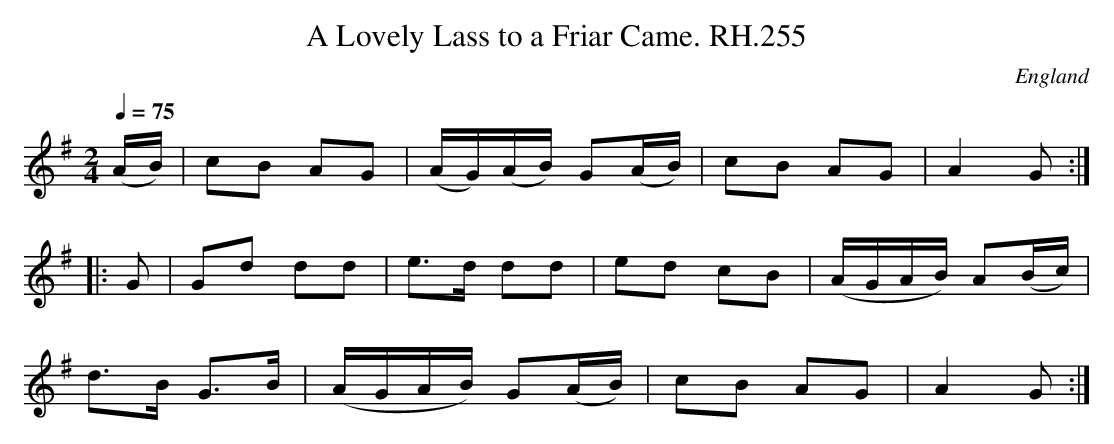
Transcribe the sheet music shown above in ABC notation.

X:1
T:Lovely Lass to a Friar Came. RH.255, A
O:England
M:2/4
L:1/8
Q:1/4=75
K:G
(A/B/)|cB AG|(A/G/)(A/B/) G(A/B/)|cB AG|A2 G:|
|:G|Gd dd|e>d dd|ed cB|\
(A/G/A/B/) A(B/c/)|
d>B G>B|(A/G/A/B/) G(A/B/)|cB AG|A2 G:|
